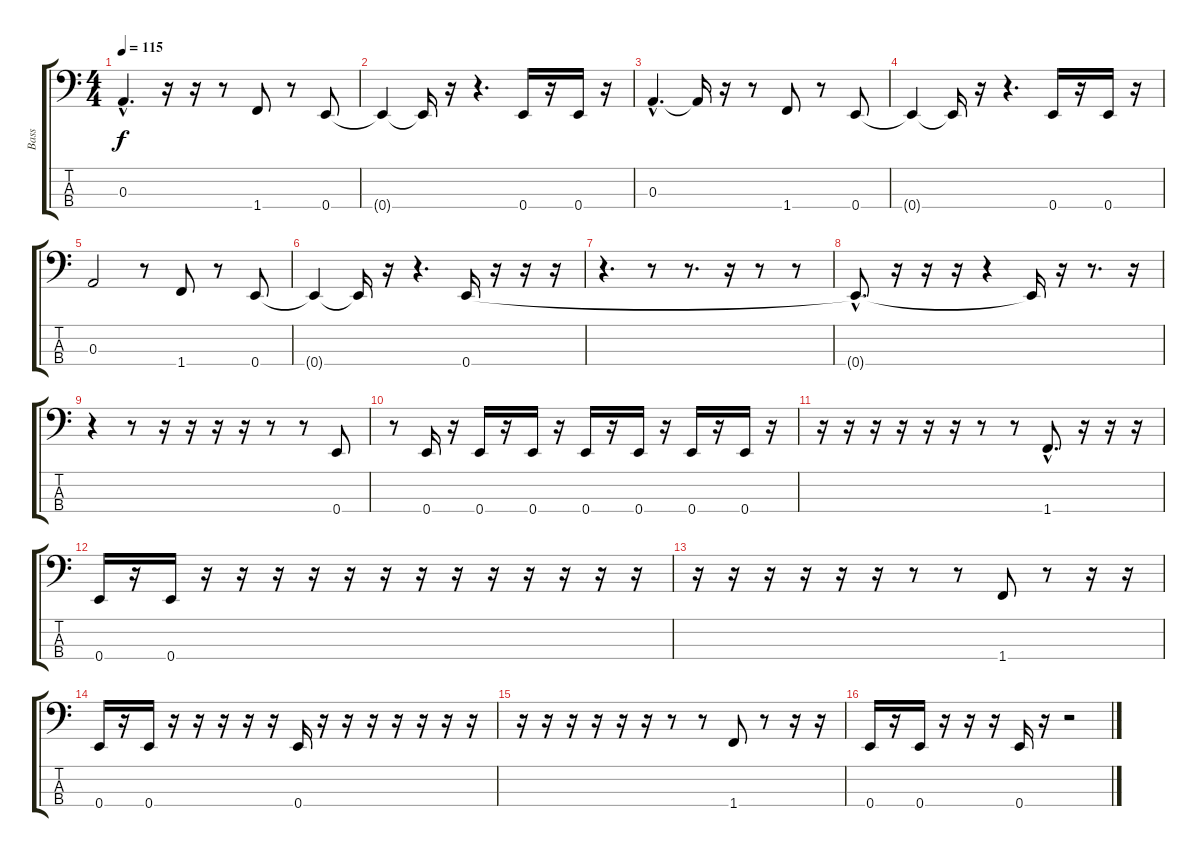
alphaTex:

\track ("Bass" "Bass") {instrument electricbasspick}
\staff {score tabs}
\tuning (G2 D2 A1 E1) {hide}
\ts (4 4)
\tempo 115
\clef f4
\ks c
0.3{hac}.4{d dy f} r.16 r.16 r.8 1.4.8 r.8 0.4.8 |
0.4{t}.4 0.4{t}.16 r.16 r.4{d} 0.4.16 r.16 0.4.16 r.16 |
0.3{hac}.4{d} 0.3{t}.16 r.16 r.8 1.4.8 r.8 0.4.8 |
0.4{t}.4 0.4{t}.16 r.16 r.4{d} 0.4.16 r.16 0.4.16 r.16 |
0.3.2 r.8 1.4.8 r.8 0.4.8 |
0.4{t}.4 0.4{t}.16 r.16 r.4{d} 0.4.16 r.16 r.16 r.16 |
r.4{d} r.8 r.8{d} r.16 r.8 r.8 |
0.4{hac t}.8{d} r.16 r.16 r.16 r.4 0.4{t}.16 r.16 r.8{d} r.16 |
r.4 r.8 r.16 r.16 r.16 r.16 r.8 r.8 0.4.8 |
r.8 0.4.16 r.16 0.4.16 r.16 0.4.16 r.16 0.4.16 r.16 0.4.16 r.16 0.4.16 r.16 0.4.16 r.16 |
r.16 r.16 r.16 r.16 r.16 r.16 r.8 r.8 1.4{hac}.8{d} r.16 r.16 r.16 |
0.4.16 r.16 0.4.16 r.16 r.16 r.16 r.16 r.16 r.16 r.16 r.16 r.16 r.16 r.16 r.16 r.16 |
r.16 r.16 r.16 r.16 r.16 r.16 r.8 r.8 1.4.8 r.8 r.16 r.16 |
0.4.16 r.16 0.4.16 r.16 r.16 r.16 r.16 r.16 0.4.16 r.16 r.16 r.16 r.16 r.16 r.16 r.16 |
r.16 r.16 r.16 r.16 r.16 r.16 r.8 r.8 1.4.8 r.8 r.16 r.16 |
0.4.16 r.16 0.4.16 r.16 r.16 r.16 0.4.16 r.16 r.2
